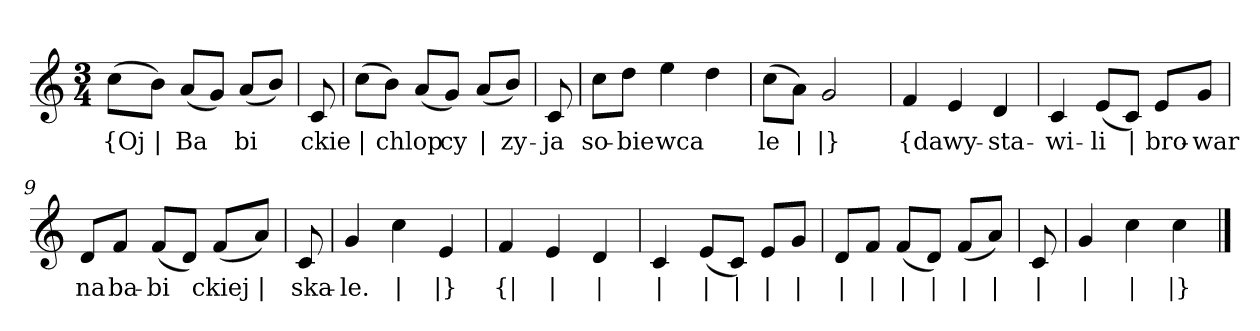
**kern	**text
*part1	*part1
*staff1	*staff1
*clefG2	*
*k[]	*
*C:	*
*M3/4	*
=	=
(8cc\L	{Oj
8b\J)	|
(8a/L	Ba
8g/J)	--
(8a/L	-bi
8b/J)	--
=2y	=2y
8c	-ckie
=3	=3
(8cc\L	|
8b\J)	chlop
(8a/L	--
8g/J)	-cy
(8a/L	|
8b/J)	zy-
=4y	=4y
8c	-ja
=5	=5
8cc\L	so-
8dd\J	-bie
4ee	wca
4dd	--
=6	=6
(8cc\L	-le
8a\J)	|
2g	|}
=7y	=7y
4f	{da
4e	wy-
4d	-sta-
=8	=8
4c	-wi-
(8e/L	-li
8c/J)	|
8e/L	bro-
8g/J	-war
=9	=9
8d/L	na
8f/J	ba-
(8f/L	-bi
8d/J)	--
(8f/L	-ckiej
8a/J)	|
=10y	=10y
8c	ska-
=11	=11
4g	-le.
4cc	|
4e	|}
=12y	=12y
4f	{|
4e	|
4d	|
=13	=13
4c	|
(8e/L	|
8c/J)	|
8e/L	|
8g/J	|
=14	=14
8d/L	|
8f/J	|
(8f/L	|
8d/J)	|
(8f/L	|
8a/J)	|
=15y	=15y
8c	|
=16	=16
4g	|
4cc	|
4cc	|}
==	==
*-	*-
